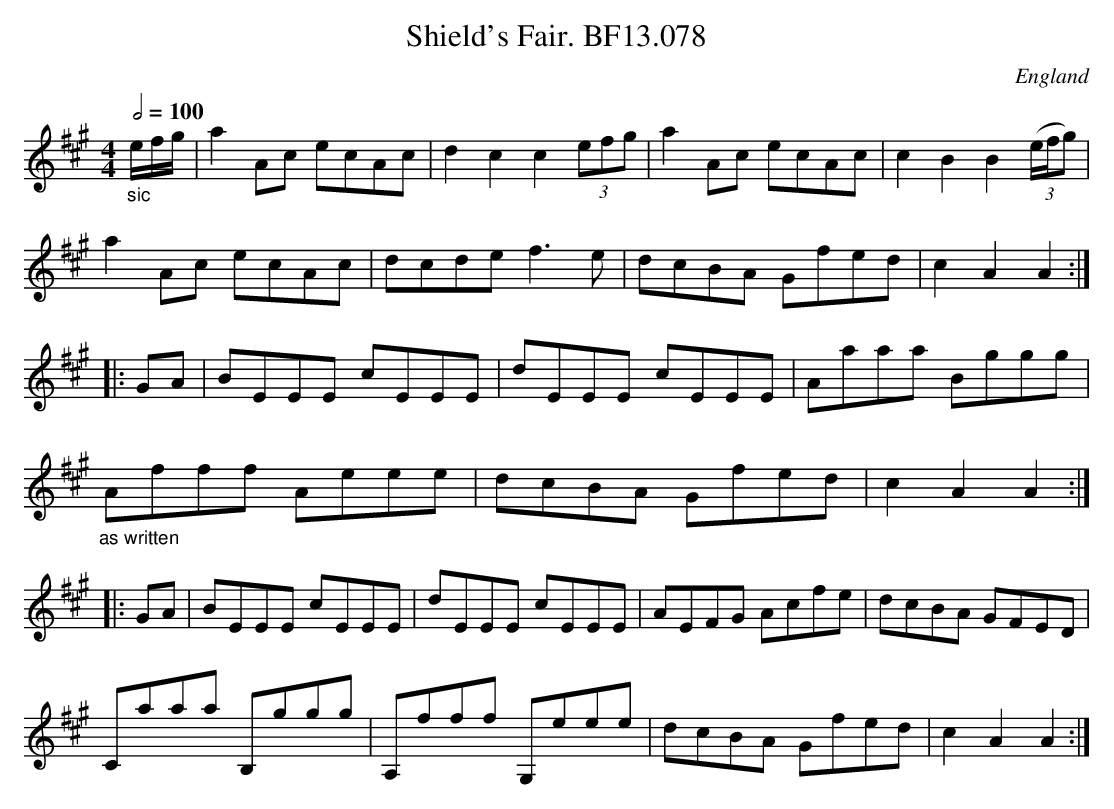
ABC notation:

X:1
T:Shield's Fair. BF13.078
L:1/8
M:4/4
O:England
Q:1/2=100
K:A
"_sic"e/f/g/|a2Ac ecAc|d2c2c2 (3efg |a2Ac ecAc|c2B2B2((3e/f/g)|!
a2Ac ecAc|dcdef3e|dcBA Gfed|c2A2A2:|!
|:GA|BEEE cEEE|dEEE cEEE|Aaaa Bggg|!
"_as written"Afff Aeee|dcBA Gfed|c2A2A2:|!
|:GA|BEEE cEEE|dEEE cEEE|AEFG Acfe|dcBA GFED|!
Caaa B,ggg|A,fff G,eee|dcBA Gfed|c2A2A2:|
